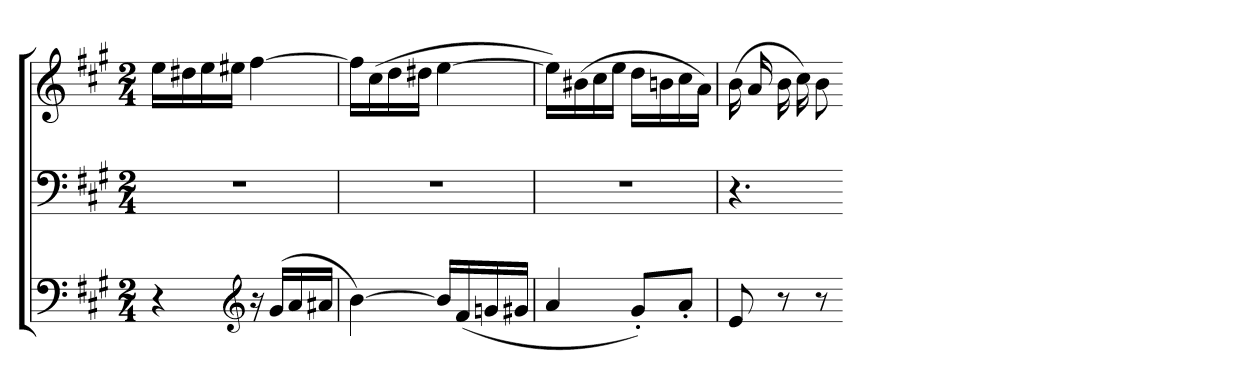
**kern	**kern	**kern
*part3	*part2	*part1
*staff3	*staff2	*staff1
*clefF4	*clefF4	*clefG2
*k[f#c#g#]	*k[f#c#g#]	*k[f#c#g#]
*A:	*A:	*A:
*M2/4	*M2/4	*M2/4
=	=	=
4r	2r	16eeLL
.	.	16dd#X
.	.	16ee
.	.	16ee#XJJ
*clefG2	*	*
16r	.	[4ff#
(16g#LL	.	.
16a	.	.
16a#XJJ	.	.
=	=	=
[4b)	2r	16ff#LL]
.	.	(16cc#
.	.	16dd
.	.	16dd#XJJ
16bLL]	.	[4ee
(16f#	.	.
16gn	.	.
16g#XJJ	.	.
=	=	=
4a	2r	16eeLL])
.	.	(16b#X
.	.	16cc#
.	.	16eeJJ
8g#'L)	.	16ddLL
.	.	16bn
8a'J	.	16cc#
.	.	16aJJ)
=	=	=
8e	4.r	(16b
.	.	16a
8r	.	16b
.	.	16cc#)
8r	.	8b
=-	=-	=-
*-	*-	*-
